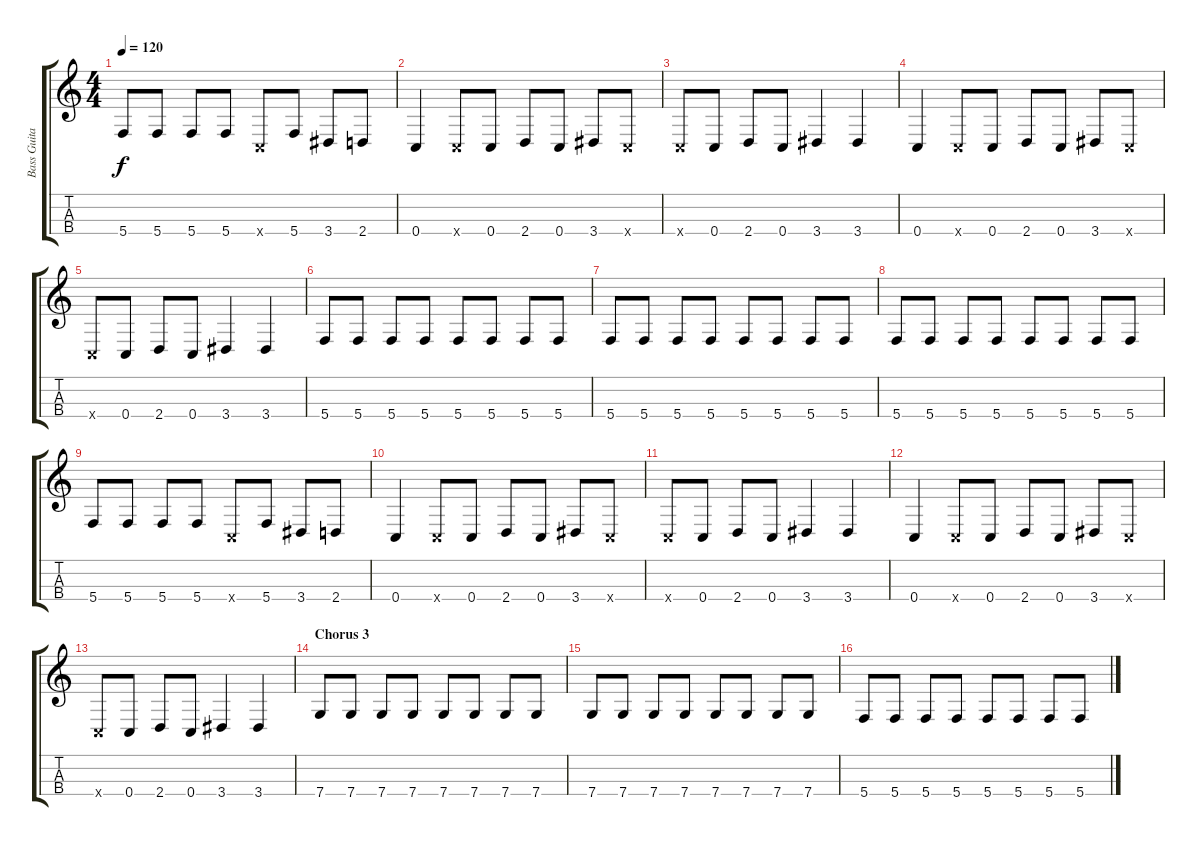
\track ("Bass Guitar" "Bass Guita") {instrument electricbassfinger}
\staff {score tabs}
\tuning (F3 C3 G2 C2) {hide}
\ts (4 4)
\tempo 120
\clef g2
\ks c
5.4.8{dy f} 5.4.8 5.4.8 5.4.8 0.4{x}.8 5.4.8 3.4.8 2.4.8 |
0.4.4 0.4{x}.8 0.4.8 2.4.8 0.4.8 3.4.8 0.4{x}.8 |
0.4{x}.8 0.4.8 2.4.8 0.4.8 3.4.4 3.4.4 |
0.4.4 0.4{x}.8 0.4.8 2.4.8 0.4.8 3.4.8 0.4{x}.8 |
0.4{x}.8 0.4.8 2.4.8 0.4.8 3.4.4 3.4.4 |
5.4.8 5.4.8 5.4.8 5.4.8 5.4.8 5.4.8 5.4.8 5.4.8 |
5.4.8 5.4.8 5.4.8 5.4.8 5.4.8 5.4.8 5.4.8 5.4.8 |
5.4.8 5.4.8 5.4.8 5.4.8 5.4.8 5.4.8 5.4.8 5.4.8 |
5.4.8 5.4.8 5.4.8 5.4.8 0.4{x}.8 5.4.8 3.4.8 2.4.8 |
0.4.4 0.4{x}.8 0.4.8 2.4.8 0.4.8 3.4.8 0.4{x}.8 |
0.4{x}.8 0.4.8 2.4.8 0.4.8 3.4.4 3.4.4 |
0.4.4 0.4{x}.8 0.4.8 2.4.8 0.4.8 3.4.8 0.4{x}.8 |
0.4{x}.8 0.4.8 2.4.8 0.4.8 3.4.4 3.4.4 |
\section ("" "Chorus 3")
7.4.8 7.4.8 7.4.8 7.4.8 7.4.8 7.4.8 7.4.8 7.4.8 |
7.4.8 7.4.8 7.4.8 7.4.8 7.4.8 7.4.8 7.4.8 7.4.8 |
5.4.8 5.4.8 5.4.8 5.4.8 5.4.8 5.4.8 5.4.8 5.4.8
